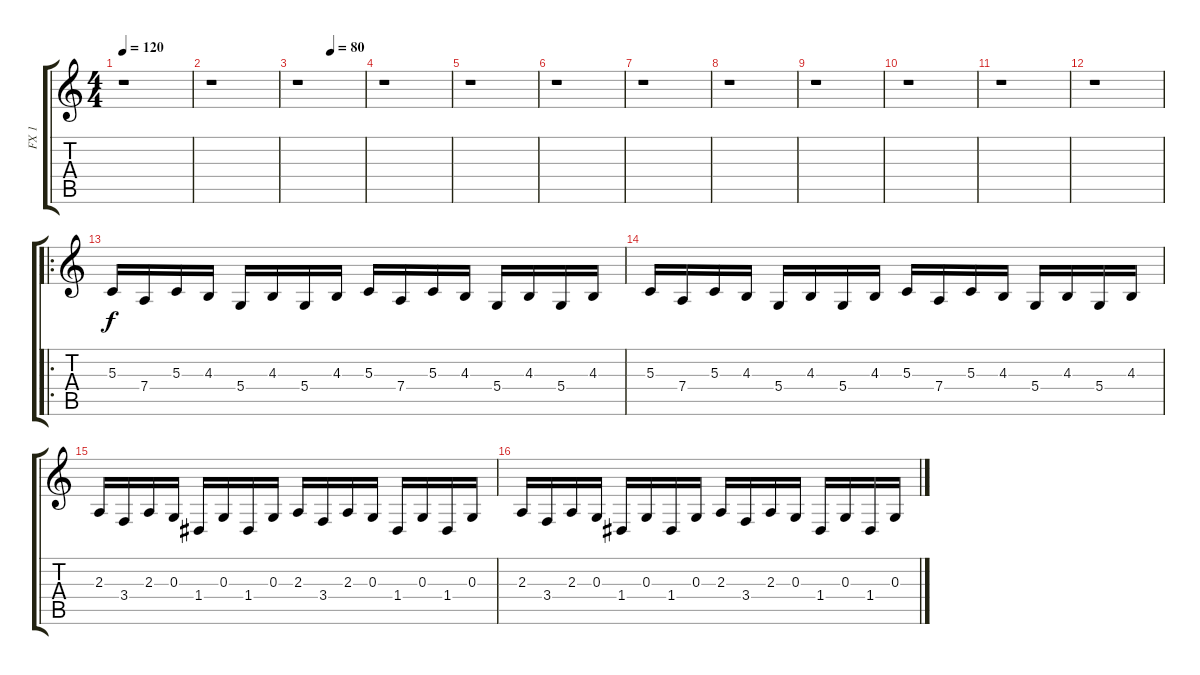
\track ("FX 1" "FX 1") {instrument fx1rain}
\staff {score tabs}
\tuning (E4 B3 G3 D3 A2 E2) {hide}
\ts (4 4)
\tempo 120
\clef g2
\ks c
r.1{dy f} |
r.1 |
\tempo (80 0.5)
r.1 |
r.1 |
r.1 |
r.1 |
r.1 |
r.1 |
r.1 |
r.1 |
r.1 |
r.1 |
\ro
5.3.16 7.4.16 5.3.16 4.3.16 5.4.16 4.3.16 5.4.16 4.3.16 5.3.16 7.4.16 5.3.16 4.3.16 5.4.16 4.3.16 5.4.16 4.3.16 |
5.3.16 7.4.16 5.3.16 4.3.16 5.4.16 4.3.16 5.4.16 4.3.16 5.3.16 7.4.16 5.3.16 4.3.16 5.4.16 4.3.16 5.4.16 4.3.16 |
2.3.16 3.4.16 2.3.16 0.3.16 1.4.16 0.3.16 1.4.16 0.3.16 2.3.16 3.4.16 2.3.16 0.3.16 1.4.16 0.3.16 1.4.16 0.3.16 |
2.3.16 3.4.16 2.3.16 0.3.16 1.4.16 0.3.16 1.4.16 0.3.16 2.3.16 3.4.16 2.3.16 0.3.16 1.4.16 0.3.16 1.4.16 0.3.16
